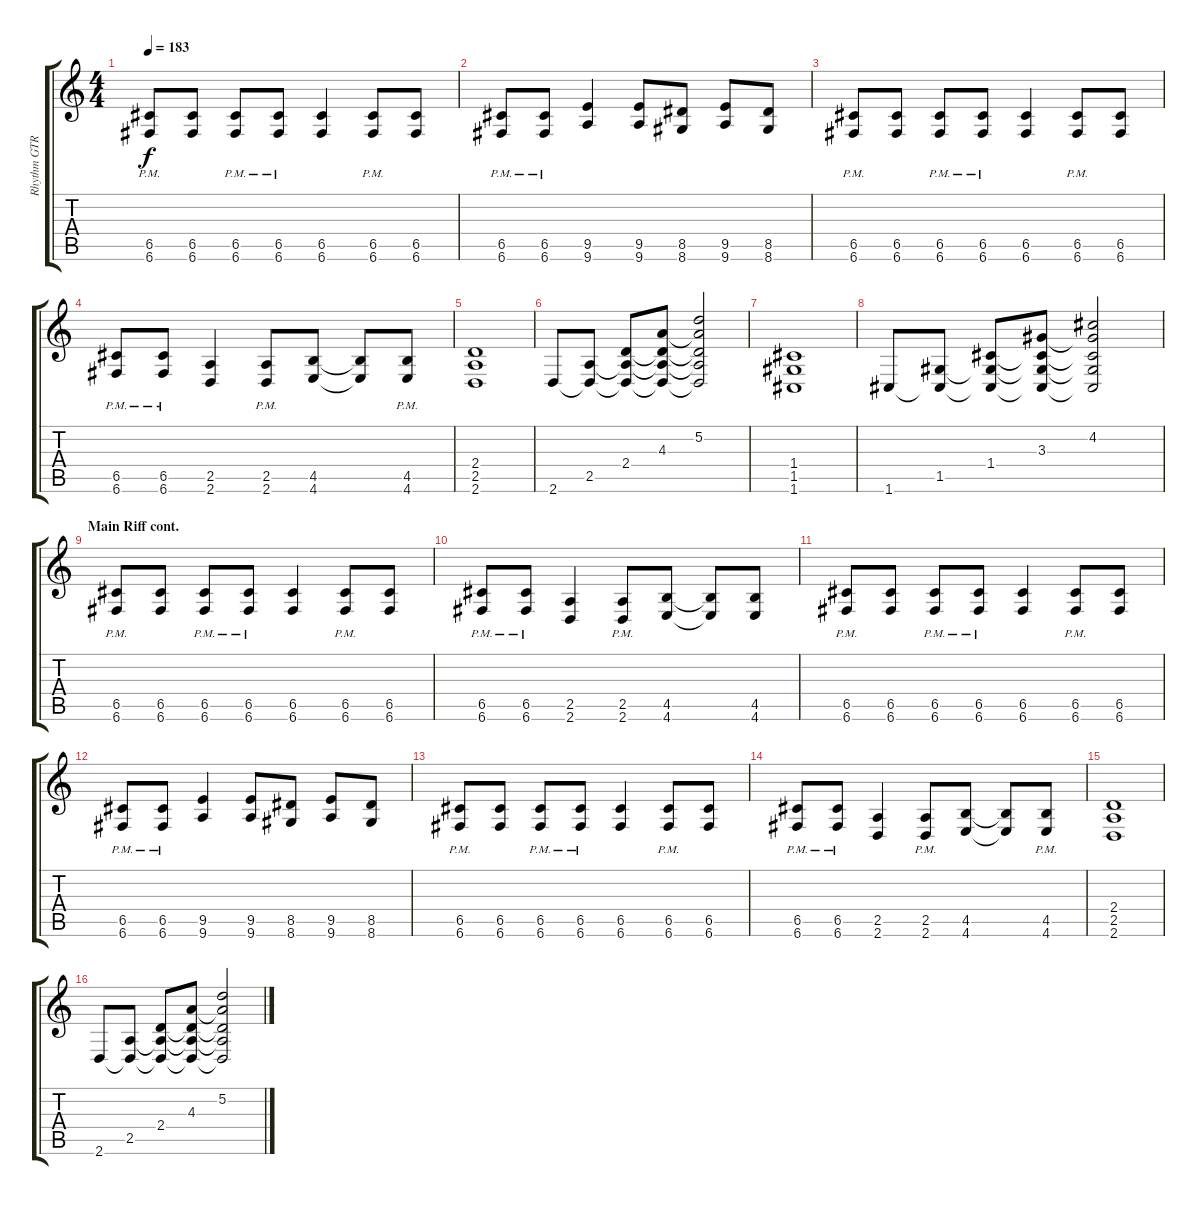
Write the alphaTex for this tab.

\track ("Rhythm GTR 1" "Rhythm GTR") {instrument overdrivenguitar}
\staff {score tabs}
\tuning (D4 A3 F3 C3 G2 C2) {hide}
\ts (4 4)
\tempo 183
\clef g2
\ks aminor
(6.5{pm} 6.6{pm}).8{dy f} (6.5 6.6).8 (6.5{pm} 6.6{pm}).8 (6.5{pm} 6.6{pm}).8 (6.5 6.6).4 (6.5{pm} 6.6{pm}).8 (6.5 6.6).8 |
(6.5{pm} 6.6{pm}).8 (6.5{pm} 6.6{pm}).8 (9.5 9.6).4 (9.5 9.6).8 (8.5 8.6).8 (9.5 9.6).8 (8.5 8.6).8 |
(6.5{pm} 6.6{pm}).8 (6.5 6.6).8 (6.5{pm} 6.6{pm}).8 (6.5{pm} 6.6{pm}).8 (6.5 6.6).4 (6.5{pm} 6.6{pm}).8 (6.5 6.6).8 |
(6.5{pm} 6.6{pm}).8 (6.5{pm} 6.6{pm}).8 (2.5 2.6).4 (2.5{pm} 2.6{pm}).8 (4.5 4.6).8 (4.5{t} 4.6{t}).8 (4.5{pm} 4.6{pm}).8 |
(2.4 2.5 2.6).1 |
2.6.8 (2.5 2.6{t}).8 (2.4 2.5{t} 2.6{t}).8 (4.3 2.4{t} 2.5{t} 2.6{t}).8 (5.2 4.3{t} 2.4{t} 2.5{t} 2.6{t}).2 |
(1.4 1.5 1.6).1 |
1.6.8 (1.5 1.6{t}).8 (1.4 1.5{t} 1.6{t}).8 (3.3 1.4{t} 1.5{t} 1.6{t}).8 (4.2 3.3{t} 1.4{t} 1.5{t} 1.6{t}).2 |
\section ("" "Main Riff cont.")
(6.5{pm} 6.6{pm}).8 (6.5 6.6).8 (6.5{pm} 6.6{pm}).8 (6.5{pm} 6.6{pm}).8 (6.5 6.6).4 (6.5{pm} 6.6{pm}).8 (6.5 6.6).8 |
(6.5{pm} 6.6{pm}).8 (6.5{pm} 6.6{pm}).8 (2.5 2.6).4 (2.5{pm} 2.6{pm}).8 (4.5 4.6).8 (4.5{t} 4.6{t}).8 (4.5 4.6).8 |
(6.5{pm} 6.6{pm}).8 (6.5 6.6).8 (6.5{pm} 6.6{pm}).8 (6.5{pm} 6.6{pm}).8 (6.5 6.6).4 (6.5{pm} 6.6{pm}).8 (6.5 6.6).8 |
(6.5{pm} 6.6{pm}).8 (6.5{pm} 6.6{pm}).8 (9.5 9.6).4 (9.5 9.6).8 (8.5 8.6).8 (9.5 9.6).8 (8.5 8.6).8 |
(6.5{pm} 6.6{pm}).8 (6.5 6.6).8 (6.5{pm} 6.6{pm}).8 (6.5{pm} 6.6{pm}).8 (6.5 6.6).4 (6.5{pm} 6.6{pm}).8 (6.5 6.6).8 |
(6.5{pm} 6.6{pm}).8 (6.5{pm} 6.6{pm}).8 (2.5 2.6).4 (2.5{pm} 2.6{pm}).8 (4.5 4.6).8 (4.5{t} 4.6{t}).8 (4.5{pm} 4.6{pm}).8 |
(2.4 2.5 2.6).1 |
2.6.8 (2.5 2.6{t}).8 (2.4 2.5{t} 2.6{t}).8 (4.3 2.4{t} 2.5{t} 2.6{t}).8 (5.2 4.3{t} 2.4{t} 2.5{t} 2.6{t}).2
